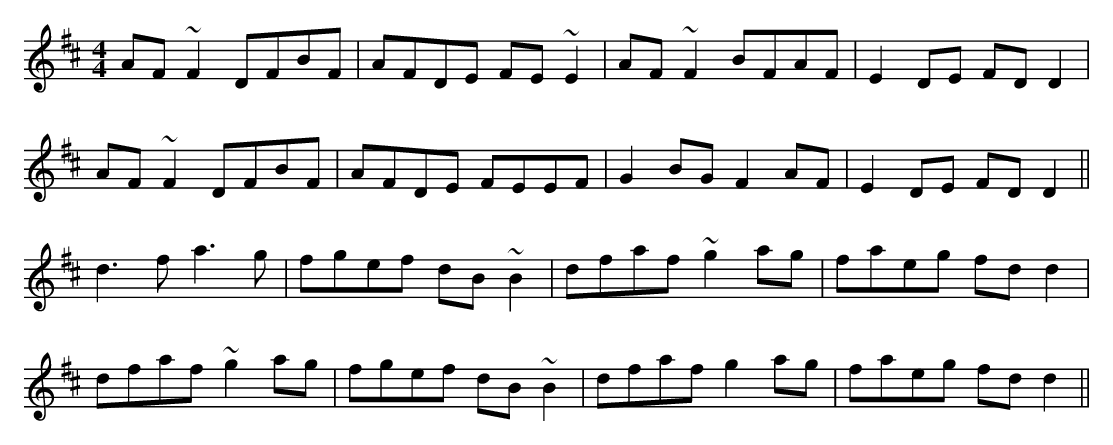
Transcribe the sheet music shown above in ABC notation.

X:1
M:4/4
K:D
AF ~F2 DFBF|AFDE FE ~E2|AF ~F2 BFAF|E2 DE FD D2|
AF ~F2 DFBF|AFDE FEEF|G2 BG F2 AF|E2 DE FD D2||
d3 f a3 g|fgef dB ~B2|dfaf ~g2 ag|faeg fd d2|
dfaf ~g2 ag|fgef dB ~B2|dfaf g2 ag|faeg fd d2||
